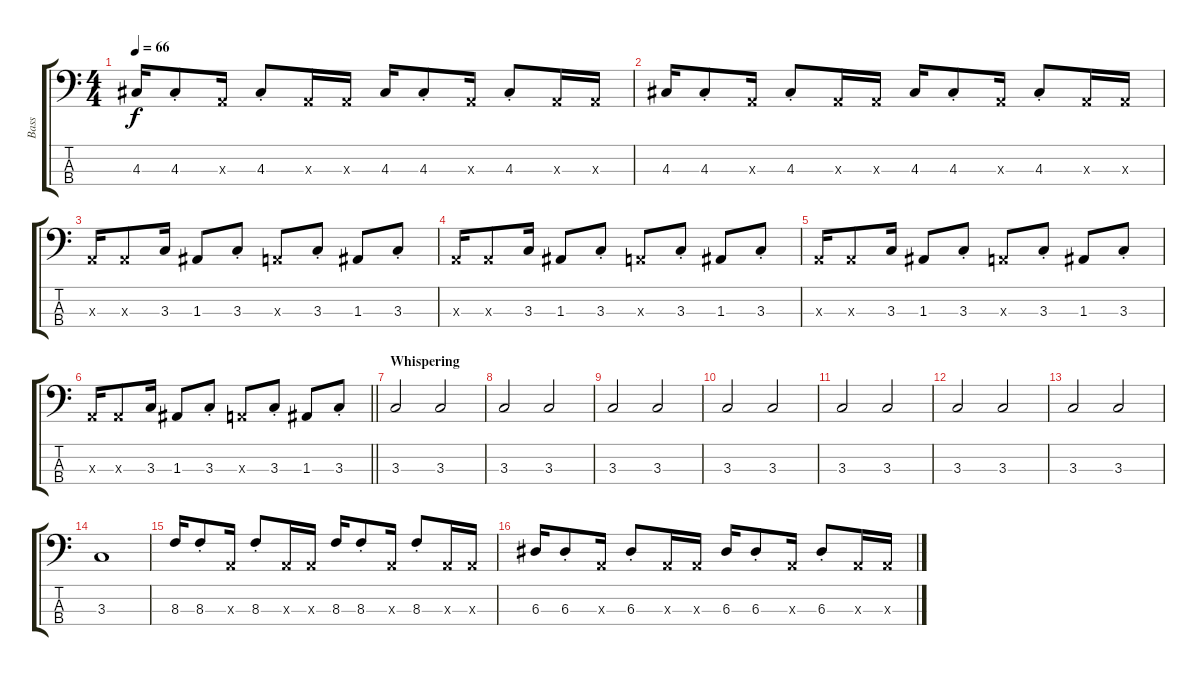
\track ("Bass" "Bass") {instrument electricbassfinger}
\staff {score tabs}
\tuning (G2 D2 A1 E1) {hide}
\ts (4 4)
\tempo 66
\clef f4
\ks c
4.3.16{dy f} 4.3{st}.8 0.3{x}.16 4.3{st}.8 0.3{x}.16 0.3{x}.16 4.3.16 4.3{st}.8 0.3{x}.16 4.3{st}.8 0.3{x}.16 0.3{x}.16 |
4.3.16 4.3{st}.8 0.3{x}.16 4.3{st}.8 0.3{x}.16 0.3{x}.16 4.3.16 4.3{st}.8 0.3{x}.16 4.3{st}.8 0.3{x}.16 0.3{x}.16 |
0.3{x}.16 0.3{x}.8 3.3.16 1.3.8 3.3{st}.8 0.3{x}.8 3.3{st}.8 1.3.8 3.3{st}.8 |
0.3{x}.16 0.3{x}.8 3.3.16 1.3.8 3.3{st}.8 0.3{x}.8 3.3{st}.8 1.3.8 3.3{st}.8 |
0.3{x}.16 0.3{x}.8 3.3.16 1.3.8 3.3{st}.8 0.3{x}.8 3.3{st}.8 1.3.8 3.3{st}.8 |
\barLineRight lightlight
0.3{x}.16 0.3{x}.8 3.3.16 1.3.8 3.3{st}.8 0.3{x}.8 3.3{st}.8 1.3.8 3.3{st}.8 |
\section ("" "Whispering")
3.3.2 3.3.2 |
3.3.2 3.3.2 |
3.3.2 3.3.2 |
3.3.2 3.3.2 |
3.3.2 3.3.2 |
3.3.2 3.3.2 |
3.3.2 3.3.2 |
3.3.1 |
8.3.16 8.3{st}.8 0.3{x}.16 8.3{st}.8 0.3{x}.16 0.3{x}.16 8.3.16 8.3{st}.8 0.3{x}.16 8.3{st}.8 0.3{x}.16 0.3{x}.16 |
6.3.16 6.3{st}.8 0.3{x}.16 6.3{st}.8 0.3{x}.16 0.3{x}.16 6.3.16 6.3{st}.8 0.3{x}.16 6.3{st}.8 0.3{x}.16 0.3{x}.16
